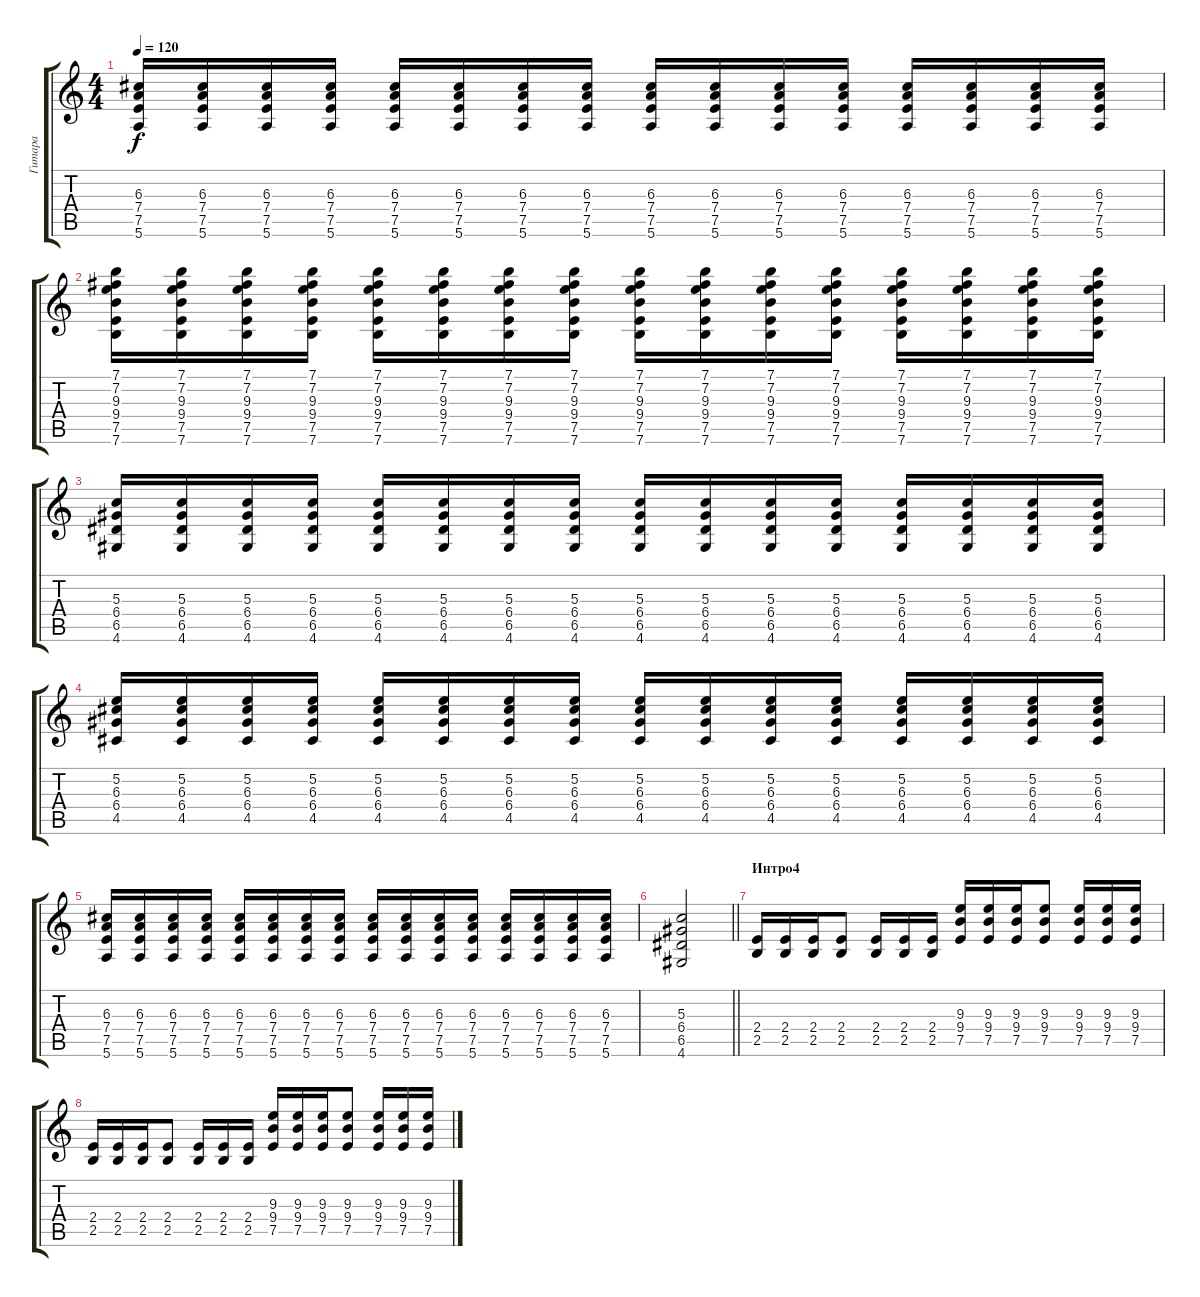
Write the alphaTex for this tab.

\track ("Гитара" "Гитара") {instrument distortionguitar}
\staff {score tabs}
\tuning (E4 B3 G3 D3 A2 E2) {hide}
\ts (4 4)
\tempo 120
\clef g2
\ks c
(6.3 7.4 7.5 5.6).16{dy f} (6.3 7.4 7.5 5.6).16 (6.3 7.4 7.5 5.6).16 (6.3 7.4 7.5 5.6).16 (6.3 7.4 7.5 5.6).16 (6.3 7.4 7.5 5.6).16 (6.3 7.4 7.5 5.6).16 (6.3 7.4 7.5 5.6).16 (6.3 7.4 7.5 5.6).16 (6.3 7.4 7.5 5.6).16 (6.3 7.4 7.5 5.6).16 (6.3 7.4 7.5 5.6).16 (6.3 7.4 7.5 5.6).16 (6.3 7.4 7.5 5.6).16 (6.3 7.4 7.5 5.6).16 (6.3 7.4 7.5 5.6).16 |
(7.1 7.2 9.3 9.4 7.5 7.6).16 (7.1 7.2 9.3 9.4 7.5 7.6).16 (7.1 7.2 9.3 9.4 7.5 7.6).16 (7.1 7.2 9.3 9.4 7.5 7.6).16 (7.1 7.2 9.3 9.4 7.5 7.6).16 (7.1 7.2 9.3 9.4 7.5 7.6).16 (7.1 7.2 9.3 9.4 7.5 7.6).16 (7.1 7.2 9.3 9.4 7.5 7.6).16 (7.1 7.2 9.3 9.4 7.5 7.6).16 (7.1 7.2 9.3 9.4 7.5 7.6).16 (7.1 7.2 9.3 9.4 7.5 7.6).16 (7.1 7.2 9.3 9.4 7.5 7.6).16 (7.1 7.2 9.3 9.4 7.5 7.6).16 (7.1 7.2 9.3 9.4 7.5 7.6).16 (7.1 7.2 9.3 9.4 7.5 7.6).16 (7.1 7.2 9.3 9.4 7.5 7.6).16 |
(5.3 6.4 6.5 4.6).16 (5.3 6.4 6.5 4.6).16 (5.3 6.4 6.5 4.6).16 (5.3 6.4 6.5 4.6).16 (5.3 6.4 6.5 4.6).16 (5.3 6.4 6.5 4.6).16 (5.3 6.4 6.5 4.6).16 (5.3 6.4 6.5 4.6).16 (5.3 6.4 6.5 4.6).16 (5.3 6.4 6.5 4.6).16 (5.3 6.4 6.5 4.6).16 (5.3 6.4 6.5 4.6).16 (5.3 6.4 6.5 4.6).16 (5.3 6.4 6.5 4.6).16 (5.3 6.4 6.5 4.6).16 (5.3 6.4 6.5 4.6).16 |
(5.2 6.3 6.4 4.5).16 (5.2 6.3 6.4 4.5).16 (5.2 6.3 6.4 4.5).16 (5.2 6.3 6.4 4.5).16 (5.2 6.3 6.4 4.5).16 (5.2 6.3 6.4 4.5).16 (5.2 6.3 6.4 4.5).16 (5.2 6.3 6.4 4.5).16 (5.2 6.3 6.4 4.5).16 (5.2 6.3 6.4 4.5).16 (5.2 6.3 6.4 4.5).16 (5.2 6.3 6.4 4.5).16 (5.2 6.3 6.4 4.5).16 (5.2 6.3 6.4 4.5).16 (5.2 6.3 6.4 4.5).16 (5.2 6.3 6.4 4.5).16 |
(6.3 7.4 7.5 5.6).16 (6.3 7.4 7.5 5.6).16 (6.3 7.4 7.5 5.6).16 (6.3 7.4 7.5 5.6).16 (6.3 7.4 7.5 5.6).16 (6.3 7.4 7.5 5.6).16 (6.3 7.4 7.5 5.6).16 (6.3 7.4 7.5 5.6).16 (6.3 7.4 7.5 5.6).16 (6.3 7.4 7.5 5.6).16 (6.3 7.4 7.5 5.6).16 (6.3 7.4 7.5 5.6).16 (6.3 7.4 7.5 5.6).16 (6.3 7.4 7.5 5.6).16 (6.3 7.4 7.5 5.6).16 (6.3 7.4 7.5 5.6).16 |
\barLineRight lightlight
(5.3 6.4 6.5 4.6).2 |
\section ("" "Интро4")
(2.4 2.5).16 (2.4 2.5).16 (2.4 2.5).16 (2.4 2.5).8 (2.4 2.5).16 (2.4 2.5).16 (2.4 2.5).16 (9.3 9.4 7.5).16 (9.3 9.4 7.5).16 (9.3 9.4 7.5).16 (9.3 9.4 7.5).8 (9.3 9.4 7.5).16 (9.3 9.4 7.5).16 (9.3 9.4 7.5).16 |
(2.4 2.5).16 (2.4 2.5).16 (2.4 2.5).16 (2.4 2.5).8 (2.4 2.5).16 (2.4 2.5).16 (2.4 2.5).16 (9.3 9.4 7.5).16 (9.3 9.4 7.5).16 (9.3 9.4 7.5).16 (9.3 9.4 7.5).8 (9.3 9.4 7.5).16 (9.3 9.4 7.5).16 (9.3 9.4 7.5).16
